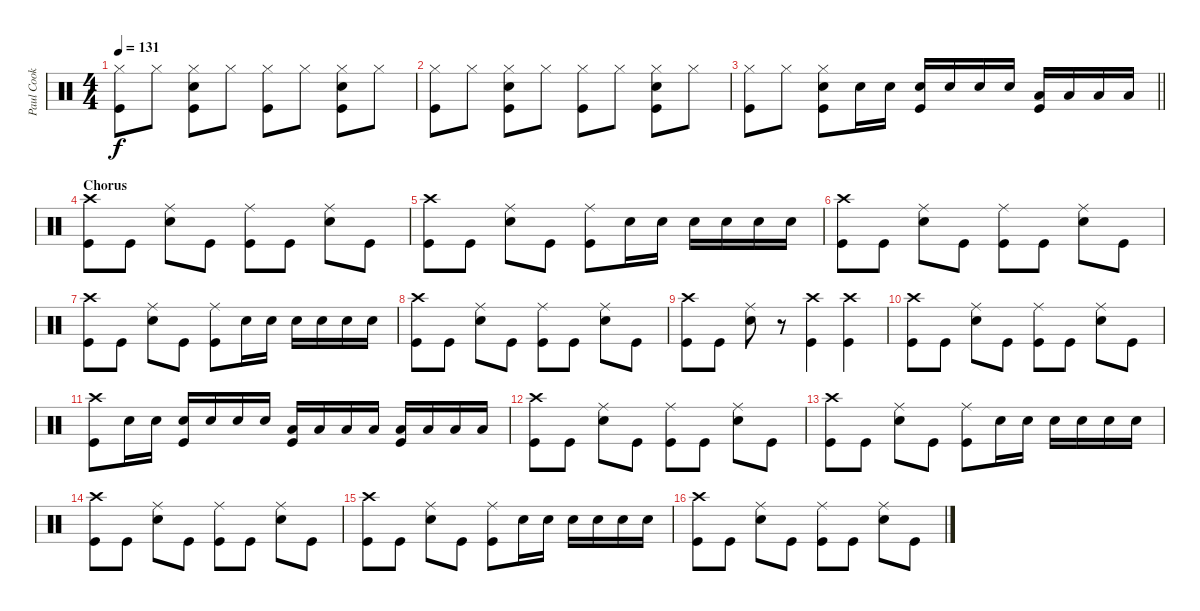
\track ("Paul Cook" "Paul Cook") {instrument percussion}
\staff {score}
\articulation defaults
\ts (4 4)
\tempo 131
\clef neutral
\ks c
("Hi-Hat (closed)" "Kick (hit)").8{dy f} "Hi-Hat (closed)".8 ("Hi-Hat (closed)" "Snare (hit) 2" "Kick (hit)").8 "Hi-Hat (closed)".8 ("Hi-Hat (closed)" "Kick (hit)").8 "Hi-Hat (closed)".8 ("Hi-Hat (closed)" "Snare (hit) 2" "Kick (hit)").8 "Hi-Hat (closed)".8 |
("Hi-Hat (closed)" "Kick (hit)").8 "Hi-Hat (closed)".8 ("Hi-Hat (closed)" "Snare (hit) 2" "Kick (hit)").8 "Hi-Hat (closed)".8 ("Hi-Hat (closed)" "Kick (hit)").8 "Hi-Hat (closed)".8 ("Hi-Hat (closed)" "Snare (hit) 2" "Kick (hit)").8 "Hi-Hat (closed)".8 |
\barLineRight lightlight
("Hi-Hat (closed)" "Kick (hit)").8 "Hi-Hat (closed)".8 ("Hi-Hat (closed)" "Snare (hit) 2" "Kick (hit)").8 "Snare (hit) 2".16 "Snare (hit) 2".16 ("Snare (hit) 2" "Kick (hit)").16 "Snare (hit) 2".16 "Snare (hit) 2".16 "Snare (hit) 2".16 ("Low Tom (hit)" "Kick (hit)").16 "Low Tom (hit)".16 "Low Tom (hit)".16 "Low Tom (hit)".16 |
\section ("" "Chorus")
("Crash high (hit)" "Kick (hit)").8 "Kick (hit)".8 ("Ride (middle)" "Snare (hit) 2").8 "Kick (hit)".8 ("Ride (middle)" "Kick (hit)").8 "Kick (hit)".8 ("Ride (middle)" "Snare (hit) 2").8 "Kick (hit)".8 |
("Crash high (hit)" "Kick (hit)").8 "Kick (hit)".8 ("Ride (middle)" "Snare (hit) 2").8 "Kick (hit)".8 ("Ride (middle)" "Kick (hit)").8 "Snare (hit) 2".16 "Snare (hit) 2".16 "Snare (hit) 2".16 "Snare (hit) 2".16 "Snare (hit) 2".16 "Snare (hit) 2".16 |
("Crash high (hit)" "Kick (hit)").8 "Kick (hit)".8 ("Ride (middle)" "Snare (hit) 2").8 "Kick (hit)".8 ("Ride (middle)" "Kick (hit)").8 "Kick (hit)".8 ("Ride (middle)" "Snare (hit) 2").8 "Kick (hit)".8 |
("Crash high (hit)" "Kick (hit)").8 "Kick (hit)".8 ("Ride (middle)" "Snare (hit) 2").8 "Kick (hit)".8 ("Ride (middle)" "Kick (hit)").8 "Snare (hit) 2".16 "Snare (hit) 2".16 "Snare (hit) 2".16 "Snare (hit) 2".16 "Snare (hit) 2".16 "Snare (hit) 2".16 |
("Crash high (hit)" "Kick (hit)").8 "Kick (hit)".8 ("Ride (middle)" "Snare (hit) 2").8 "Kick (hit)".8 ("Ride (middle)" "Kick (hit)").8 "Kick (hit)".8 ("Ride (middle)" "Snare (hit) 2").8 "Kick (hit)".8 |
("Crash high (hit)" "Kick (hit)").8 "Kick (hit)".8 ("Ride (middle)" "Snare (hit) 2").8 r.8 ("Crash high (hit)" "Kick (hit)").4 ("Crash high (hit)" "Kick (hit)").4 |
("Crash high (hit)" "Kick (hit)").8 "Kick (hit)".8 ("Ride (middle)" "Snare (hit) 2").8 "Kick (hit)".8 ("Ride (middle)" "Kick (hit)").8 "Kick (hit)".8 ("Ride (middle)" "Snare (hit) 2").8 "Kick (hit)".8 |
("Crash high (hit)" "Kick (hit)").8 "Snare (hit) 2".16 "Snare (hit) 2".16 ("Snare (hit) 2" "Kick (hit)").16 "Snare (hit) 2".16 "Snare (hit) 2".16 "Snare (hit) 2".16 ("Low Tom (hit)" "Kick (hit)").16 "Low Tom (hit)".16 "Low Tom (hit)".16 "Low Tom (hit)".16 ("Low Tom (hit)" "Kick (hit)").16 "Low Tom (hit)".16 "Low Tom (hit)".16 "Low Tom (hit)".16 |
("Crash high (hit)" "Kick (hit)").8 "Kick (hit)".8 ("Ride (middle)" "Snare (hit) 2").8 "Kick (hit)".8 ("Ride (middle)" "Kick (hit)").8 "Kick (hit)".8 ("Ride (middle)" "Snare (hit) 2").8 "Kick (hit)".8 |
("Crash high (hit)" "Kick (hit)").8 "Kick (hit)".8 ("Ride (middle)" "Snare (hit) 2").8 "Kick (hit)".8 ("Ride (middle)" "Kick (hit)").8 "Snare (hit) 2".16 "Snare (hit) 2".16 "Snare (hit) 2".16 "Snare (hit) 2".16 "Snare (hit) 2".16 "Snare (hit) 2".16 |
("Crash high (hit)" "Kick (hit)").8 "Kick (hit)".8 ("Ride (middle)" "Snare (hit) 2").8 "Kick (hit)".8 ("Ride (middle)" "Kick (hit)").8 "Kick (hit)".8 ("Ride (middle)" "Snare (hit) 2").8 "Kick (hit)".8 |
("Crash high (hit)" "Kick (hit)").8 "Kick (hit)".8 ("Ride (middle)" "Snare (hit) 2").8 "Kick (hit)".8 ("Ride (middle)" "Kick (hit)").8 "Snare (hit) 2".16 "Snare (hit) 2".16 "Snare (hit) 2".16 "Snare (hit) 2".16 "Snare (hit) 2".16 "Snare (hit) 2".16 |
("Crash high (hit)" "Kick (hit)").8 "Kick (hit)".8 ("Ride (middle)" "Snare (hit) 2").8 "Kick (hit)".8 ("Ride (middle)" "Kick (hit)").8 "Kick (hit)".8 ("Ride (middle)" "Snare (hit) 2").8 "Kick (hit)".8
